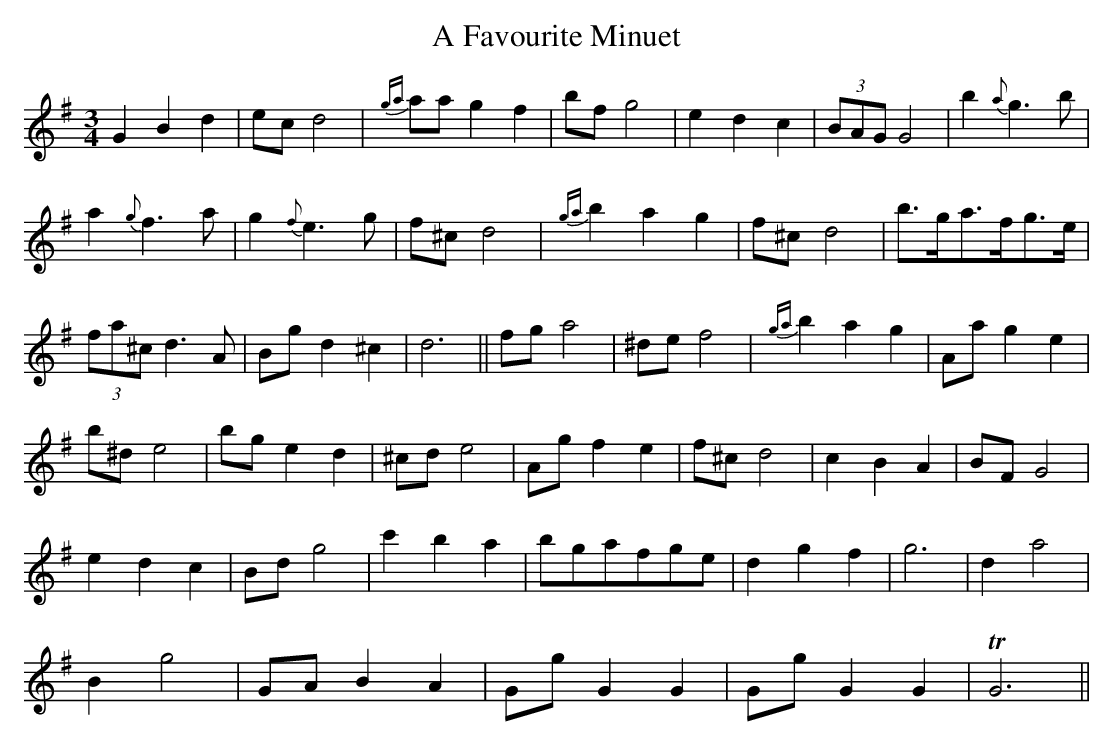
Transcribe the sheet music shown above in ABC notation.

X:1
T:Favourite Minuet, A
M:3/4
L:1/8
K:G
G2B2d2|ec d4|{ga}aag2f2|bf g4|e2d2c2|(3BAG G4|b2{a}g3b|
a2{g}f3a|g2{f}e3g|f^c d4|{ga}b2a2g2|f^c d4|b>ga>fg>e|
(3fa^c d3A|Bg d2^c2|d6||fg a4|^de f4|{ga}b2a2g2|Aag2e2|
b^d e4|bg e2d2|^cd e4|Ag f2e2|f^c d4|c2B2A2|BF G4|
e2d2c2|Bd g4|c'2b2a2|bgafge|d2g2f2|g6|d2a4|
B2g4|GA B2A2|Gg G2G2|Gg G2G2|TG6||
